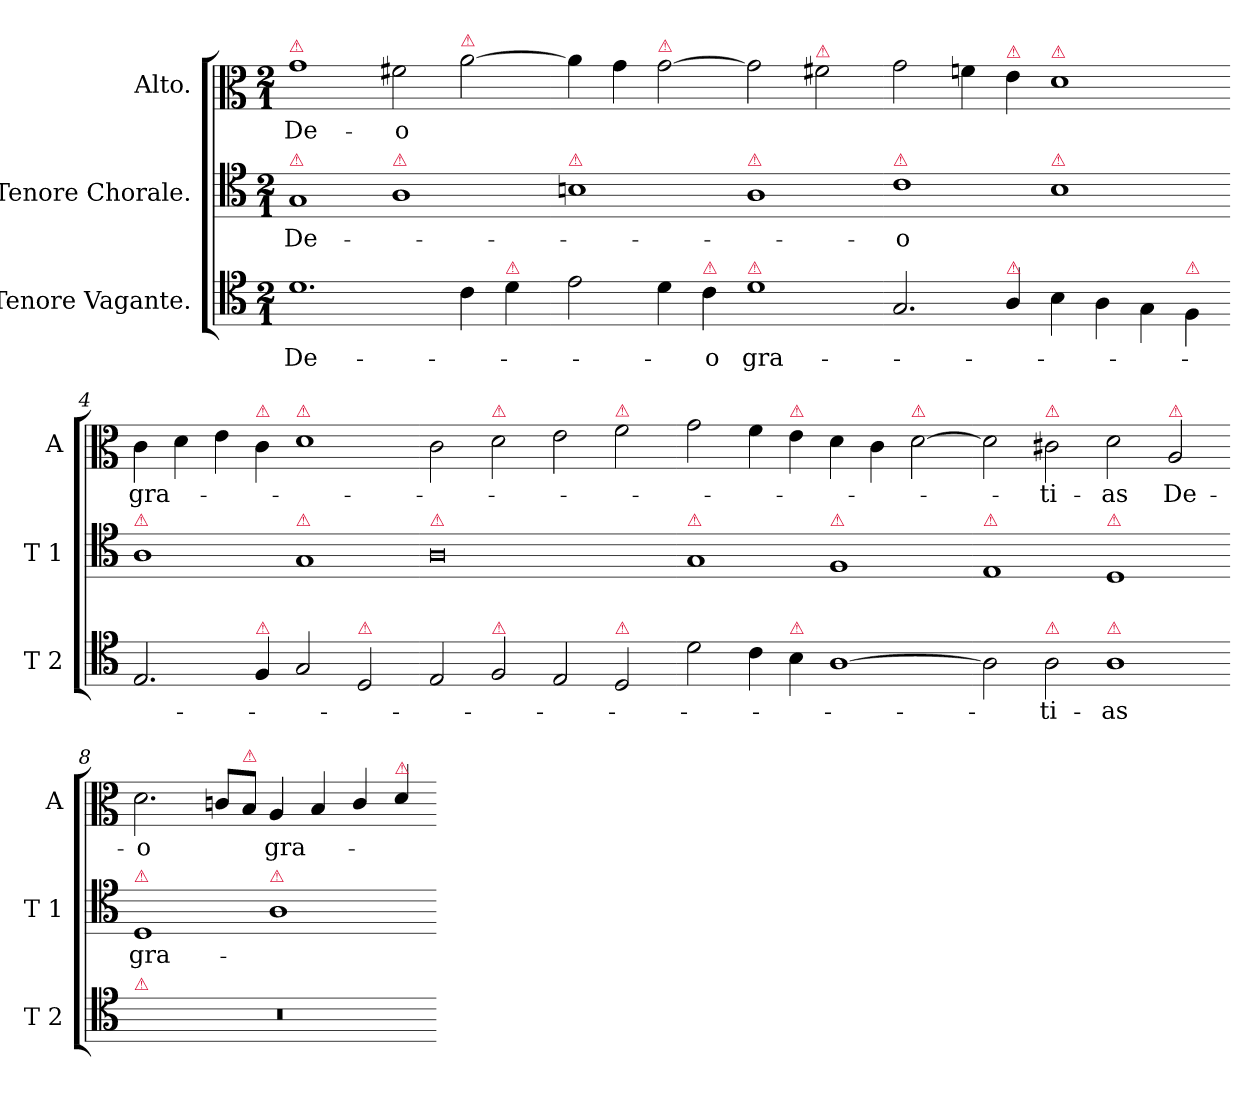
**kern	**text	**kern	**text	**kern	**text
*part3	*part3	*part2	*part2	*part1	*part1
*staff3	*staff3	*staff2	*staff2	*staff1	*staff1
*I"Tenore Vagante.	*	*I"Tenore Chorale.	*	*I"Alto.	*
*I'T 2	*	*I'T 1	*	*I'A	*
*clefC4	*	*clefC4	*	*clefC3	*
*k[]	*	*k[]	*	*k[]	*
*M2/1	*	*M2/1	*	*M2/1	*
=1	=1	=1	=1	=1	=1
!	!	!	!	!LO:TX:a:color=crimson:t=⚠	!
!	!	!LO:TX:a:color=crimson:t=⚠	!	!	!
1.d	De-	1G	De-	1g	De-
!	!	!LO:TX:a:color=crimson:t=⚠	!	!	!
.	.	1A	.	2f#X\	-o
!	!	!	!	!LO:TX:a:color=crimson:t=⚠	!
4c\	.	.	.	[2a\	.
!LO:TX:a:color=crimson:t=⚠	!	!	!	!	!
4d\	.	.	.	.	.
=2-	=2-	=2-	=2-	=2-	=2-
!	!	!LO:TX:a:color=crimson:t=⚠	!	!	!
2e\	.	1Bn	.	4a!\]	.
.	.	.	.	4g\	.
!	!	!	!	!LO:TX:a:color=crimson:t=⚠	!
4d\	.	.	.	[2g\	.
!LO:TX:a:color=crimson:t=⚠	!	!	!	!	!
4c\	-o	.	.	.	.
!	!	!LO:TX:a:color=crimson:t=⚠	!	!	!
!LO:TX:a:color=crimson:t=⚠	!	!	!	!	!
1d	gra-	1A	.	2g\]	.
!	!	!	!	!LO:TX:a:color=crimson:t=⚠	!
.	.	.	.	2f#X\	.
=3-	=3-	=3-	=3-	=3-	=3-
!	!	!LO:TX:a:color=crimson:t=⚠	!	!	!
2.G/	.	1c	-o	2g\	.
.	.	.	.	4fn\	.
!	!	!	!	!LO:TX:a:color=crimson:t=⚠	!
!LO:TX:a:color=crimson:t=⚠	!	!	!	!	!
4A/	.	.	.	4e\	.
!	!	!	!	!LO:TX:a:color=crimson:t=⚠	!
!	!	!LO:TX:a:color=crimson:t=⚠	!	!	!
4B\	.	1B	.	1d	.
4A\	.	.	.	.	.
4G\	.	.	.	.	.
!LO:TX:a:color=crimson:t=⚠	!	!	!	!	!
4F\	.	.	.	.	.
=4-	=4-	=4-	=4-	=4-	=4-
!	!	!LO:TX:a:color=crimson:t=⚠	!	!	!
2.E/	.	1A	.	4c\	gra-
.	.	.	.	4d\	.
.	.	.	.	4e\	.
!	!	!	!	!LO:TX:a:color=crimson:t=⚠	!
!LO:TX:a:color=crimson:t=⚠	!	!	!	!	!
4F/	.	.	.	4c\	.
!	!	!	!	!LO:TX:a:color=crimson:t=⚠	!
!	!	!LO:TX:a:color=crimson:t=⚠	!	!	!
2G/	.	1G	.	1d	.
!LO:TX:a:color=crimson:t=⚠	!	!	!	!	!
2D/	.	.	.	.	.
=5-	=5-	=5-	=5-	=5-	=5-
!	!	!LO:TX:a:color=crimson:t=⚠	!	!	!
2E/	.	0A	.	2c\	.
!	!	!	!	!LO:TX:a:color=crimson:t=⚠	!
!LO:TX:a:color=crimson:t=⚠	!	!	!	!	!
2F/	.	.	.	2d\	.
2E/	.	.	.	2e\	.
!	!	!	!	!LO:TX:a:color=crimson:t=⚠	!
!LO:TX:a:color=crimson:t=⚠	!	!	!	!	!
2D/	.	.	.	2f\	.
=6-	=6-	=6-	=6-	=6-	=6-
!	!	!LO:TX:a:color=crimson:t=⚠	!	!	!
2d\	.	1G	.	2g\	.
4c\	.	.	.	4f\	.
!	!	!	!	!LO:TX:a:color=crimson:t=⚠	!
!LO:TX:a:color=crimson:t=⚠	!	!	!	!	!
4B\	.	.	.	4e\	.
!	!	!LO:TX:a:color=crimson:t=⚠	!	!	!
[1A	.	1F	.	4d\	.
.	.	.	.	4c\	.
!	!	!	!	!LO:TX:a:color=crimson:t=⚠	!
.	.	.	.	[2d\	.
=7-	=7-	=7-	=7-	=7-	=7-
!	!	!LO:TX:a:color=crimson:t=⚠	!	!	!
2A]	.	1E	.	2d\]	.
!	!	!	!	!LO:TX:a:color=crimson:t=⚠	!
!LO:TX:a:color=crimson:t=⚠	!	!	!	!	!
2A\	-ti-	.	.	2c#X\	-ti-
!	!	!LO:TX:a:color=crimson:t=⚠	!	!	!
!LO:TX:a:color=crimson:t=⚠	!	!	!	!	!
1A	-as	1D	.	2d\	-as
!	!	!	!	!LO:TX:a:color=crimson:t=⚠	!
.	.	.	.	2A/	De-
=8-	=8-	=8-	=8-	=8-	=8-
!	!	!LO:TX:a:color=crimson:t=⚠	!	!	!
!LO:TX:a:color=crimson:t=⚠	!	!	!	!	!
0r	.	1D	gra-	2.d\	-o
.	.	.	.	8cn/L	.
!	!	!	!	!LO:TX:a:color=crimson:t=⚠	!
.	.	.	.	8B/J	.
!	!	!LO:TX:a:color=crimson:t=⚠	!	!	!
.	.	1A	.	4A/	gra-
.	.	.	.	4B/	.
.	.	.	.	4c/	.
!	!	!	!	!LO:TX:a:color=crimson:t=⚠	!
.	.	.	.	4d/	.
=-	=-	=-	=-	=-	=-
*-	*-	*-	*-	*-	*-
